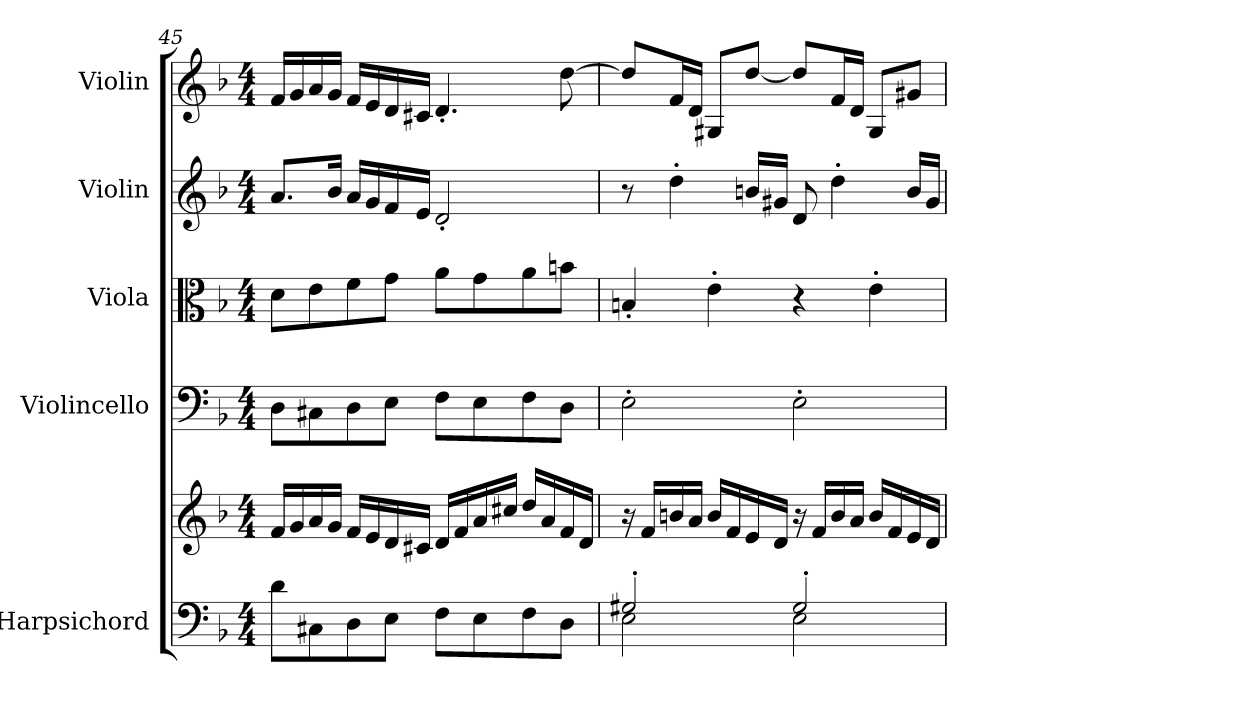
**kern	**kern	**kern	**kern	**kern	**kern
*part5	*part5	*part4	*part3	*part2	*part1
*staff6	*staff5	*staff4	*staff3	*staff2	*staff1
*I"Harpsichord	*	*I"Violincello	*I"Viola	*I"Violin	*I"Violin
*I'Hpschd	*	*I'Vc	*I'Vla	*I'Vln	*I'Vln
!!LO:PB:g=z
*clefF4	*clefG2	*clefF4	*clefC3	*clefG2	*clefG2
*k[b-]	*k[b-]	*k[b-]	*k[b-]	*k[b-]	*k[b-]
*M4/4	*M4/4	*M4/4	*M4/4	*M4/4	*M4/4
=45	=45	=45	=45	=45	=45
8d\L	16f/LL	8D\L	8d\L	8.a/L	16f/LL
.	16g/	.	.	.	16g/
8C#X\	16a/	8C#X\	8e\	.	16a/
.	16g/JJ	.	.	16b-/Jk	16g/JJ
8D\	16f/LL	8D\	8f\	16a/LL	16f/LL
.	16e/	.	.	16g/	16e/
8E\J	16d/	8E\J	8g\J	16f/	16d/
.	16c#X/JJ	.	.	16e/JJ	16c#X/JJ
8F\L	16d/LL	8F\L	8a\L	2d'/	4.d'/
.	16f/	.	.	.	.
8E\	16a/	8E\	8g\	.	.
.	16cc#X/JJ	.	.	.	.
8F\	16dd/LL	8F\	8a\	.	.
.	16a/	.	.	.	.
8D\J	16f/	8D\J	8bn\J	.	[8dd\
.	16d/JJ	.	.	.	.
=46	=46	=46	=46	=46	=46
*^	*	*	*	*	*
2G#X'/	2E\	16r	2E'\	4Bn'/	8r	8dd/L]
.	.	16f/LL	.	.	.	.
.	.	16bn/	.	.	4dd'\	16f/L
.	.	16a/JJ	.	.	.	16d/JJ
.	.	16b/LL	.	4e'\	.	8G#X/L
.	.	16f/	.	.	.	.
.	.	16e/	.	.	16bn/LL	[8dd/J
.	.	16d/JJ	.	.	16g#X/JJ	.
2G#'/	2E\	16r	2E'\	4r	8d/	8dd/L]
.	.	16f/LL	.	.	.	.
.	.	16b/	.	.	4dd'\	16f/L
.	.	16a/JJ	.	.	.	16d/JJ
.	.	16b/LL	.	4e'\	.	8G#/L
.	.	16f/	.	.	.	.
.	.	16e/	.	.	16b/LL	8g#X/J
.	.	16d/JJ	.	.	16g#/JJ	.
*v	*v	*	*	*	*	*
=	=	=	=	=	=
*-	*-	*-	*-	*-	*-
